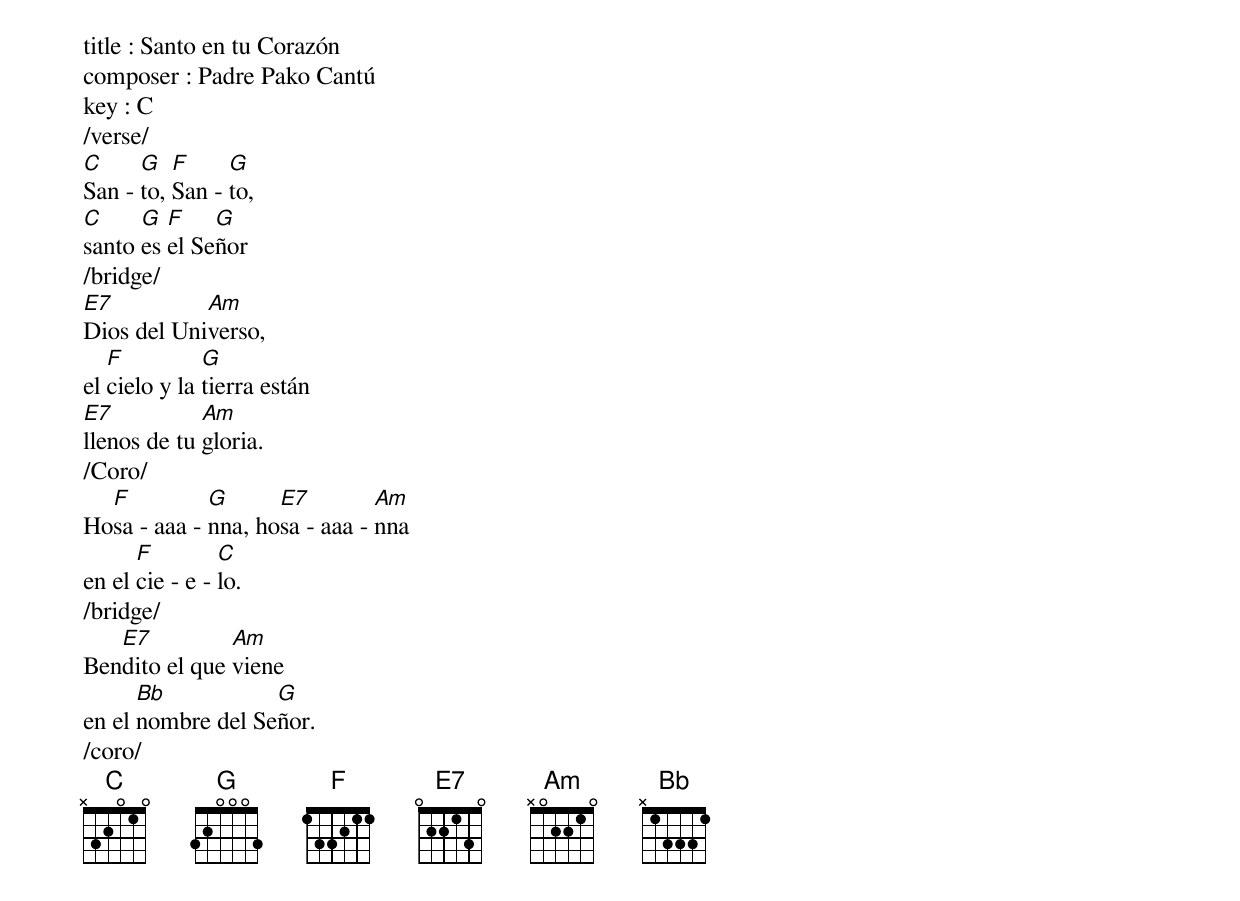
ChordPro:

title : Santo en tu Corazón
composer : Padre Pako Cantú
key : C
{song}
/verse/
[C]San - [G]to, [F]San - [G]to,
[C]santo [G]es [F]el Se[G]ñor
/bridge/
[E7]Dios del Uni[Am]verso,
el [F]cielo y la [G]tierra están
[E7]llenos de tu [Am]gloria.
/Coro/
Ho[F]sa - aaa - [G]nna, ho[E7]sa - aaa - [Am]nna
en el [F]cie - e - [C]lo.
/bridge/
Ben[E7]dito el que [Am]viene
en el [Bb]nombre del Se[G]ñor.
/coro/
